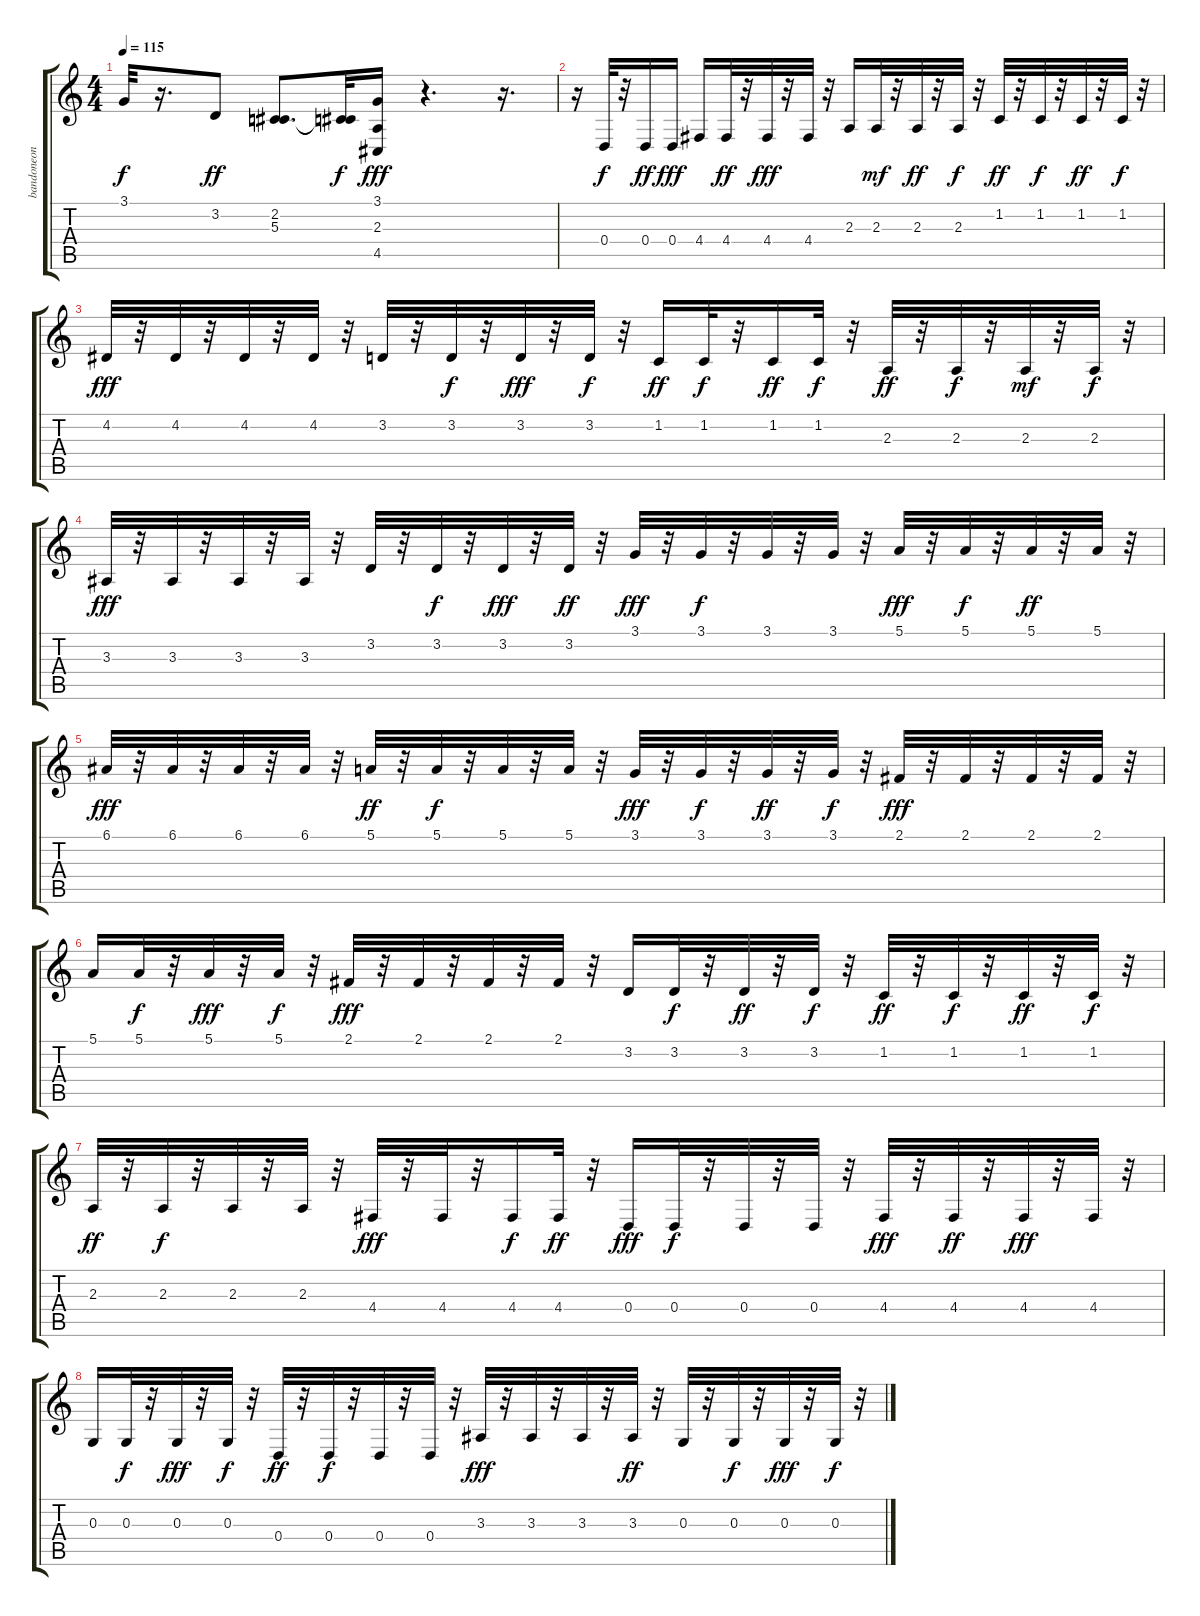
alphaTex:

\track ("bandoneon" "bandoneon") {instrument tangoaccordion}
\staff {score tabs}
\tuning (E4 B3 G3 D3 A2 E2) {hide}
\ts (4 4)
\tempo 115
\clef g2
\ks c
3.1.32{dy f} r.16{d} 3.2.8{dy ff} (2.2 5.3).8{d} (2.2{t} 5.3{t}).32{dy f} (3.1 2.3 4.5).16{dy fff} r.4{d} r.16{d} |
r.16 0.4.32{dy f} r.32 0.4.16{dy ff} 0.4.16{dy fff} 4.4.16 4.4.32{dy ff} r.32 4.4.32{dy fff} r.32 4.4.32 r.32 2.3.16 2.3.32{dy mf} r.32 2.3.32{dy ff} r.32 2.3.32{dy f} r.32 1.2.32{dy ff} r.32 1.2.32{dy f} r.32 1.2.32{dy ff} r.32 1.2.32{dy f} r.32 |
4.2.32{dy fff} r.32 4.2.32 r.32 4.2.32 r.32 4.2.32 r.32 3.2.32 r.32 3.2.32{dy f} r.32 3.2.32{dy fff} r.32 3.2.32{dy f} r.32 1.2.16{dy ff} 1.2.32{dy f} r.32 1.2.16{dy ff} 1.2.32{dy f} r.32 2.3.32{dy ff} r.32 2.3.32{dy f} r.32 2.3.32{dy mf} r.32 2.3.32{dy f} r.32 |
3.3.32{dy fff} r.32 3.3.32 r.32 3.3.32 r.32 3.3.32 r.32 3.2.32 r.32 3.2.32{dy f} r.32 3.2.32{dy fff} r.32 3.2.32{dy ff} r.32 3.1.32{dy fff} r.32 3.1.32{dy f} r.32 3.1.32 r.32 3.1.32 r.32 5.1.32{dy fff} r.32 5.1.32{dy f} r.32 5.1.32{dy ff} r.32 5.1.32 r.32 |
6.1.32{dy fff} r.32 6.1.32 r.32 6.1.32 r.32 6.1.32 r.32 5.1.32{dy ff} r.32 5.1.32{dy f} r.32 5.1.32 r.32 5.1.32 r.32 3.1.32{dy fff} r.32 3.1.32{dy f} r.32 3.1.32{dy ff} r.32 3.1.32{dy f} r.32 2.1.32{dy fff} r.32 2.1.32 r.32 2.1.32 r.32 2.1.32 r.32 |
5.1.16 5.1.32{dy f} r.32 5.1.32{dy fff} r.32 5.1.32{dy f} r.32 2.1.32{dy fff} r.32 2.1.32 r.32 2.1.32 r.32 2.1.32 r.32 3.2.16 3.2.32{dy f} r.32 3.2.32{dy ff} r.32 3.2.32{dy f} r.32 1.2.32{dy ff} r.32 1.2.32{dy f} r.32 1.2.32{dy ff} r.32 1.2.32{dy f} r.32 |
2.3.32{dy ff} r.32 2.3.32{dy f} r.32 2.3.32 r.32 2.3.32 r.32 4.4.32{dy fff} r.32 4.4.32 r.32 4.4.16{dy f} 4.4.32{dy ff} r.32 0.4.16{dy fff} 0.4.32{dy f} r.32 0.4.32 r.32 0.4.32 r.32 4.4.32{dy fff} r.32 4.4.32{dy ff} r.32 4.4.32{dy fff} r.32 4.4.32 r.32 |
0.3.16 0.3.32{dy f} r.32 0.3.32{dy fff} r.32 0.3.32{dy f} r.32 0.4.32{dy ff} r.32 0.4.32{dy f} r.32 0.4.32 r.32 0.4.32 r.32 3.3.32{dy fff} r.32 3.3.32 r.32 3.3.32 r.32 3.3.32{dy ff} r.32 0.3.32 r.32 0.3.32{dy f} r.32 0.3.32{dy fff} r.32 0.3.32{dy f} r.32
